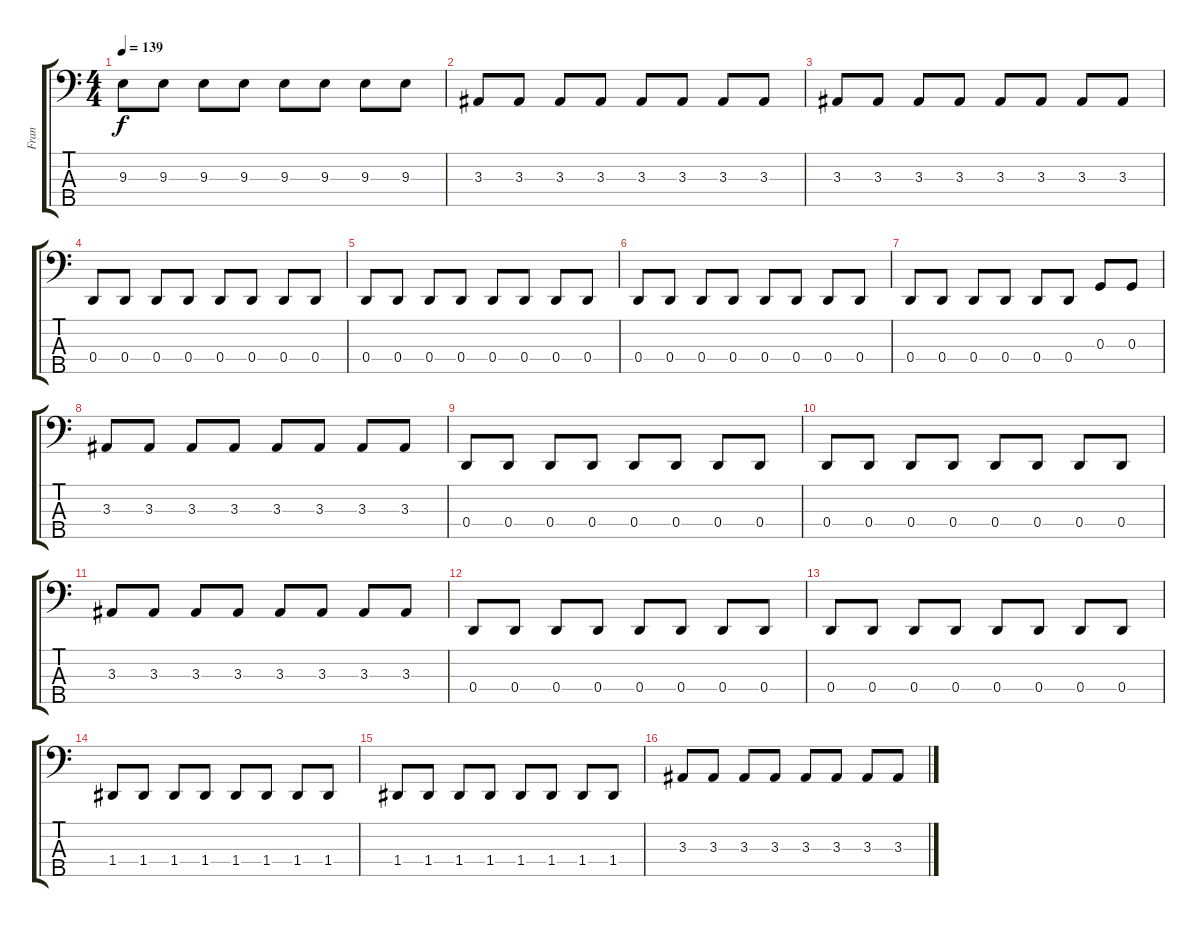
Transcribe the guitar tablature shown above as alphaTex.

\track ("Fran" "Fran") {instrument electricbassfinger}
\staff {score tabs}
\tuning (F2 C2 G1 D1 A0) {hide}
\ts (4 4)
\tempo 139
\clef f4
\ks c
9.3.8{dy f} 9.3.8 9.3.8 9.3.8 9.3.8 9.3.8 9.3.8 9.3.8 |
3.3.8 3.3.8 3.3.8 3.3.8 3.3.8 3.3.8 3.3.8 3.3.8 |
3.3.8 3.3.8 3.3.8 3.3.8 3.3.8 3.3.8 3.3.8 3.3.8 |
0.4.8 0.4.8 0.4.8 0.4.8 0.4.8 0.4.8 0.4.8 0.4.8 |
0.4.8 0.4.8 0.4.8 0.4.8 0.4.8 0.4.8 0.4.8 0.4.8 |
0.4.8 0.4.8 0.4.8 0.4.8 0.4.8 0.4.8 0.4.8 0.4.8 |
\section ("" "")
0.4.8 0.4.8 0.4.8 0.4.8 0.4.8 0.4.8 0.3.8 0.3.8 |
3.3.8 3.3.8 3.3.8 3.3.8 3.3.8 3.3.8 3.3.8 3.3.8 |
0.4.8 0.4.8 0.4.8 0.4.8 0.4.8 0.4.8 0.4.8 0.4.8 |
0.4.8 0.4.8 0.4.8 0.4.8 0.4.8 0.4.8 0.4.8 0.4.8 |
3.3.8 3.3.8 3.3.8 3.3.8 3.3.8 3.3.8 3.3.8 3.3.8 |
0.4.8 0.4.8 0.4.8 0.4.8 0.4.8 0.4.8 0.4.8 0.4.8 |
0.4.8 0.4.8 0.4.8 0.4.8 0.4.8 0.4.8 0.4.8 0.4.8 |
1.4.8 1.4.8 1.4.8 1.4.8 1.4.8 1.4.8 1.4.8 1.4.8 |
1.4.8 1.4.8 1.4.8 1.4.8 1.4.8 1.4.8 1.4.8 1.4.8 |
3.3.8 3.3.8 3.3.8 3.3.8 3.3.8 3.3.8 3.3.8 3.3.8
